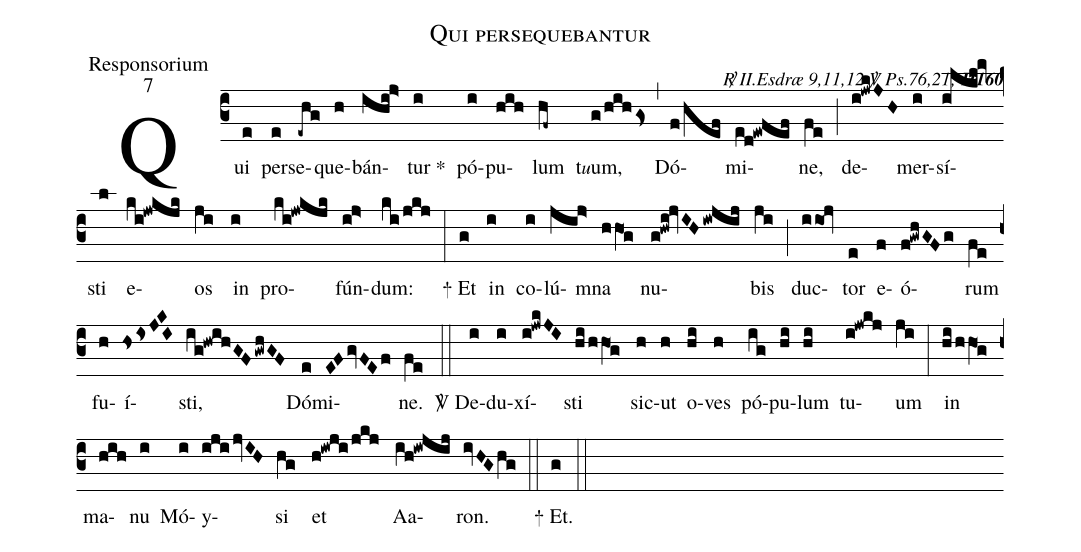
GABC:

name:Qui persequebantur;
office-part:Responsorium;
mode:7;
commentary:{\itshape\mdseries \Rbar\ II.Esdræ 9,11,12 \Vbar\ Ps.76,21;\/} {\bfseries H160};
%%
(c3) Qui(e) per(e)se(-ehg)que(h)bán(ihi!j>)tur <sp>*</sp>(i) pó(i)pu(hih)lum(hf~) t<e>u</e>um,(g/hihgs<) (,)
Dó(f/hef)mi(ed@ewfef)ne,(fe) (;)
de(i!jwkJH)mer(i)sí(ilkl@mv)sti(l) e(ki@jwkjk)os(ji) in(i) pro(ki@jwkjk)fún(i!j>)dum:(ki/jkj) (:)
<sp>+</sp> Et(g) in(i) co(i)lú(jij>)mna(hhO1g) nu(g!hwi@jvIHiwjij)bis(ji) (;)
 duc(iio1@jv)tor(e) e(f)ó(f!gwhGFg)rum(fe) fu(h)í(HsIsJKI)sti,(ig@hwihGFgwhGF) Dó(e)mi(EFgvFEf)ne.(fe) (::)
 <sp>V/</sp> De(i)du(i)xí(i!jwkJI)sti(hi/hhO1g) sic(h)ut(h) o(hi)ves(h) pó(ig)pu(hi)lum(hi) tu(i@jwkj)um(ji) (:)
 in(hi/hhO1g) ma(hih)nu(i) Mó(i)y(ijijvIH)si(hg) et(h@iwji/jkj) Aa(ih@iwjij)ron.(ivHGhg) (::)
 <sp>+</sp> Et.(g) (::)
